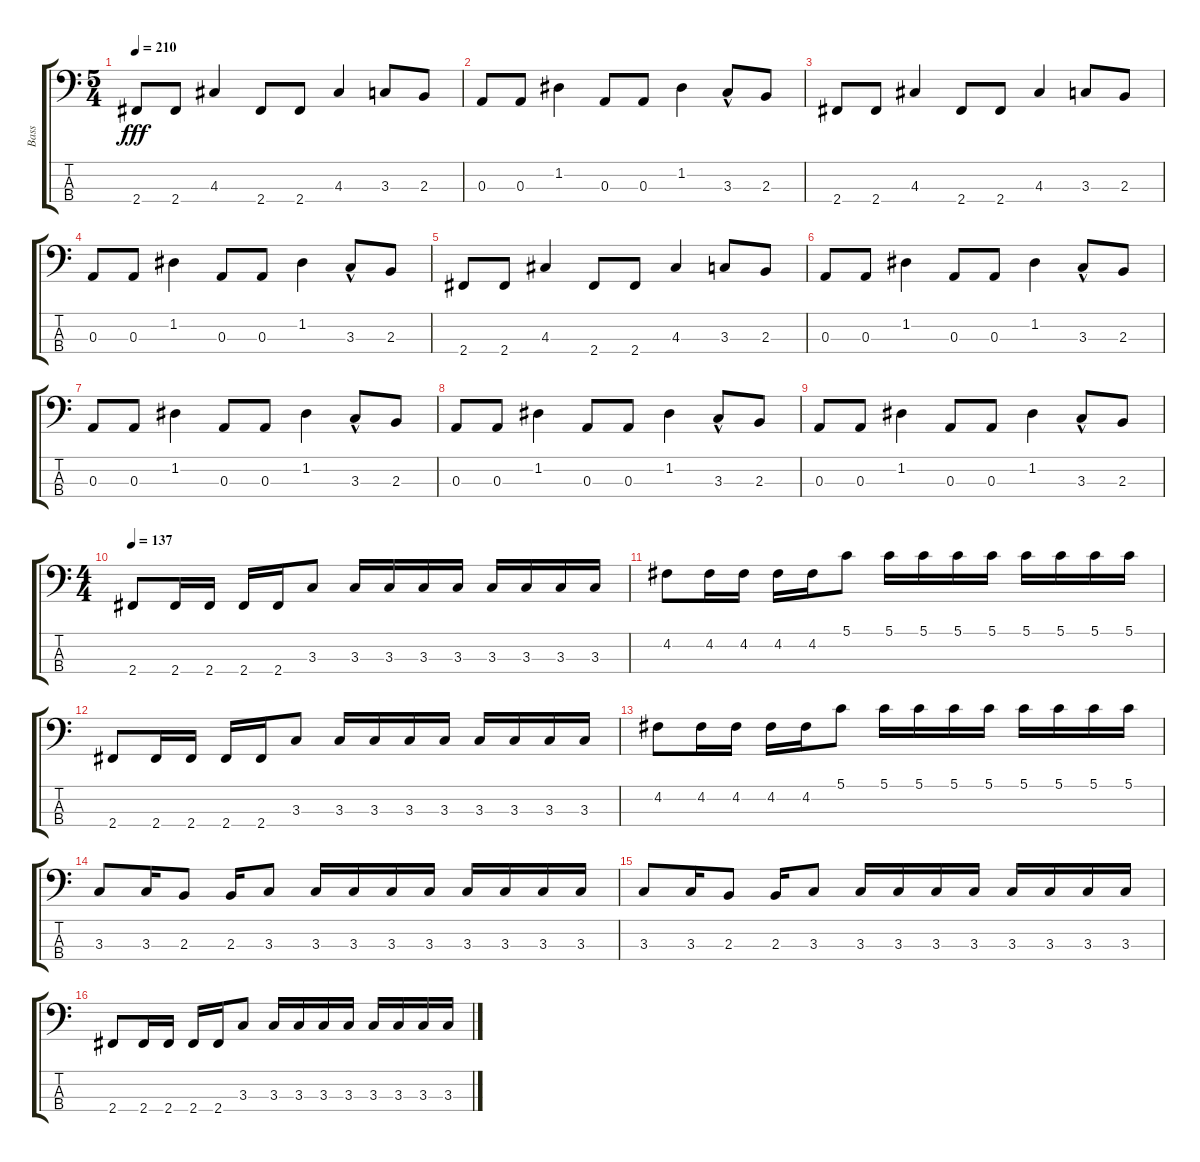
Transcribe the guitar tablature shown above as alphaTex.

\track ("Bass" "Bass") {instrument electricbasspick}
\staff {score tabs}
\tuning (G2 D2 A1 E1) {hide}
\ts (5 4)
\tempo 210
\clef f4
\ks c
2.4.8{dy fff} 2.4.8 4.3.4 2.4.8 2.4.8 4.3.4 3.3.8 2.3.8 |
0.3.8 0.3.8 1.2.4 0.3.8 0.3.8 1.2.4 3.3{hac}.8 2.3.8 |
2.4.8 2.4.8 4.3.4 2.4.8 2.4.8 4.3.4 3.3.8 2.3.8 |
0.3.8 0.3.8 1.2.4 0.3.8 0.3.8 1.2.4 3.3{hac}.8 2.3.8 |
2.4.8 2.4.8 4.3.4 2.4.8 2.4.8 4.3.4 3.3.8 2.3.8 |
0.3.8 0.3.8 1.2.4 0.3.8 0.3.8 1.2.4 3.3{hac}.8 2.3.8 |
0.3.8 0.3.8 1.2.4 0.3.8 0.3.8 1.2.4 3.3{hac}.8 2.3.8 |
0.3.8 0.3.8 1.2.4 0.3.8 0.3.8 1.2.4 3.3{hac}.8 2.3.8 |
0.3.8 0.3.8 1.2.4 0.3.8 0.3.8 1.2.4 3.3{hac}.8 2.3.8 |
\ts (4 4)
\tempo 137
2.4.8 2.4.16 2.4.16 2.4.16 2.4.16 3.3.8 3.3.16 3.3.16 3.3.16 3.3.16 3.3.16 3.3.16 3.3.16 3.3.16 |
4.2.8 4.2.16 4.2.16 4.2.16 4.2.16 5.1.8 5.1.16 5.1.16 5.1.16 5.1.16 5.1.16 5.1.16 5.1.16 5.1.16 |
2.4.8 2.4.16 2.4.16 2.4.16 2.4.16 3.3.8 3.3.16 3.3.16 3.3.16 3.3.16 3.3.16 3.3.16 3.3.16 3.3.16 |
4.2.8 4.2.16 4.2.16 4.2.16 4.2.16 5.1.8 5.1.16 5.1.16 5.1.16 5.1.16 5.1.16 5.1.16 5.1.16 5.1.16 |
3.3.8 3.3.16 2.3.8 2.3.16 3.3.8 3.3.16 3.3.16 3.3.16 3.3.16 3.3.16 3.3.16 3.3.16 3.3.16 |
3.3.8 3.3.16 2.3.8 2.3.16 3.3.8 3.3.16 3.3.16 3.3.16 3.3.16 3.3.16 3.3.16 3.3.16 3.3.16 |
2.4.8 2.4.16 2.4.16 2.4.16 2.4.16 3.3.8 3.3.16 3.3.16 3.3.16 3.3.16 3.3.16 3.3.16 3.3.16 3.3.16
